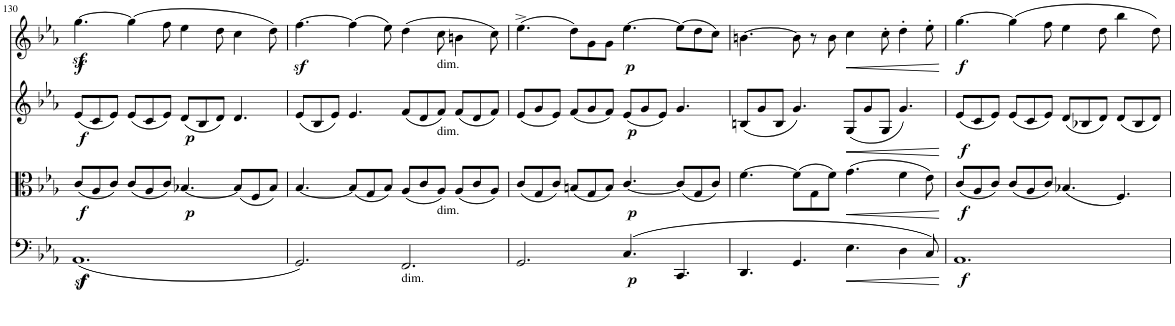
**kern	**dynam	**kern	**dynam	**kern	**dynam	**kern	**dynam
*part4	*part4	*part3	*part3	*part2	*part2	*part1	*part1
*staff4	*staff4	*staff3	*staff3	*staff2	*staff2	*staff1	*staff1
*I"Sampler	*	*I"Sampler	*	*I"Sampler	*	*I"Sampler	*
*I'Samp	*	*I'Samp	*	*I'Samp	*	*I'Samp	*
!!LO:PB:g=z
*clefF4	*	*clefC3	*	*clefG2	*	*clefG2	*
*k[b-e-a-]	*	*k[b-e-a-]	*	*k[b-e-a-]	*	*k[b-e-a-]	*
*M12/8	*	*M12/8	*	*M12/8	*	*M12/8	*
=130	=130	=130	=130	=130	=130	=130	=130
!	!LO:DY:b	!	!LO:DY:b	!	!LO:DY:b	!	!LO:DY:b
(1.AA-z<	f	(8c/L	f	(8e-/L	f	[4.ggz<\	f
.	.	8A-/	.	8c/	.	.	.
.	.	8c/J)	.	8e-/J)	.	.	.
.	.	(8c/L	.	(8e-/L	.	(4gg\]	.
.	.	8A-/	.	8c/	.	.	.
.	.	8c/J)	.	8e-/J)	.	8ff\	.
!	!	!	!LO:DY:b	!	!LO:DY:b	!	!
.	.	[4.B-X/	p	(8d/L	p	4ee-\	.
.	.	.	.	8B-/	.	.	.
.	.	.	.	8d/J)	.	8dd\	.
.	.	(8B-/L]	.	4.d/	.	4cc\	.
.	.	8F/	.	.	.	.	.
.	.	8B-/J)	.	.	.	8dd\)	.
=131	=131	=131	=131	=131	=131	=131	=131
2.GG/)	.	[4.B-/	.	(8e-/L	.	[4.ffz<\	.
.	.	.	.	8B-/	.	.	.
.	.	.	.	8e-/J)	.	.	.
.	.	(8B-/L]	.	4.e-/	.	(4ff\]	.
.	.	8G/	.	.	.	.	.
.	.	8B-/J)	.	.	.	8ee-\)	.
!LO:TX:b:t=dim.	!	!	!	!	!	!	!
2.FF/	.	(8A-/L	.	(8f/L	.	(4dd\	.
.	.	8c/	.	8d/	.	.	.
!	!	!	!	!	!	!LO:TX:b:t=dim.	!
!	!	!	!	!LO:TX:b:t=dim.	!	!	!
!	!	!LO:TX:b:t=dim.	!	!	!	!	!
.	.	8A-/J)	.	8f/J)	.	8cc\	.
.	.	(8A-/L	.	(8f/L	.	4bn\	.
.	.	8c/	.	8d/	.	.	.
.	.	8A-/J)	.	8f/J)	.	8cc\)	.
=132	=132	=132	=132	=132	=132	=132	=132
2.GG/	.	(8c/L	.	(8e-/L	.	(4.ee-^\	.
.	.	8G/	.	8g/	.	.	.
.	.	8c/J)	.	8e-/J)	.	.	.
.	.	(8Bn/L	.	(8f/L	.	8dd\L)	.
.	.	8G/	.	8g/	.	8g\	.
.	.	8B/J)	.	8f/J)	.	8g\J	.
!	!LO:DY:b	!	!LO:DY:b	!	!LO:DY:b	!	!LO:DY:b
(4.C/	p	[4.c/	p	(8e-/L	p	[4.ee-\	p
.	.	.	.	8g/	.	.	.
.	.	.	.	8e-/J)	.	.	.
4.CC/	.	(8c/L]	.	4.g/	.	(8ee-\L]	.
.	.	8G/	.	.	.	8dd\	.
.	.	8c/J)	.	.	.	8cc\J)	.
=133	=133	=133	=133	=133	=133	=133	=133
4.DD/	.	[4.f\	.	(8Bn/L	.	[4.bn\	.
.	.	.	.	8g/	.	.	.
.	.	.	.	8B/J	.	.	.
4.GG/	.	(8f\L]	.	4.g/)	.	8b\]	.
.	.	8G\	.	.	.	8r	.
.	.	8f\J)	.	.	.	8b\	.
!	!LO:HP:b	!	!LO:HP:b	!	!LO:HP:b	!	!LO:HP:b
4.E-\	<	(4.g\	<	(8G/L	<	4cc\	<
.	.	.	.	8g/	.	.	.
.	.	.	.	8G/J	.	8cc'\	.
4D\	.	4f\	.	4.g/)	.	4dd'\	.
8C/)	.	8e-\)	.	.	.	8ee-'\	.
.	[	.	[	.	[	.	[
=134	=134	=134	=134	=134	=134	=134	=134
!	!LO:DY:b	!	!LO:DY:b	!	!LO:DY:b	!	!LO:DY:b
1.AA-	f	(8c/L	f	(8e-/L	f	[4.gg\	f
.	.	8A-/	.	8c/	.	.	.
.	.	8c/J)	.	8e-/J)	.	.	.
.	.	(8c/L	.	(8e-/L	.	(4gg\]	.
.	.	8A-/	.	8c/	.	.	.
.	.	8c/J)	.	8e-/J)	.	8ff\	.
.	.	(4.B-X/	.	(8d/L	.	4ee-\	.
.	.	.	.	8B-X/	.	.	.
.	.	.	.	8d/J)	.	8dd\	.
.	.	4.F/)	.	(8d/L	.	4bb-\	.
.	.	.	.	8B-/	.	.	.
.	.	.	.	8d/J)	.	8dd\)	.
=	=	=	=	=	=	=	=
*-	*-	*-	*-	*-	*-	*-	*-
